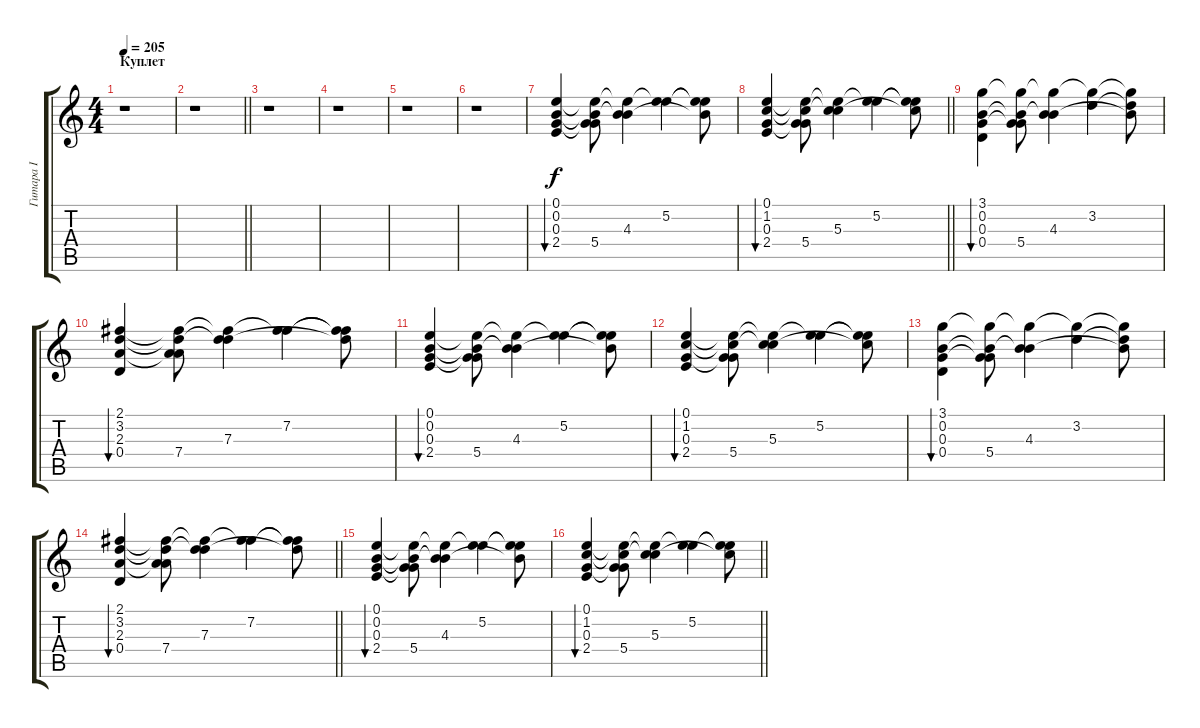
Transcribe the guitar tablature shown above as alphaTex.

\track ("Гитара I" "Гитара I") {instrument electricguitarjazz}
\staff {score tabs}
\tuning (E4 B3 G3 D3 A2 E2) {hide}
\ts (4 4)
\section ("" "Куплет")
\tempo 205
\clef g2
\ks c
r.1{dy f} |
\barLineRight lightlight
r.1 |
r.1 |
r.1 |
r.1 |
r.1 |
(0.1 0.2 0.3 2.4).4{bu 60} (0.1{t} 0.2{t} 0.3{t} 5.4).8 (0.1{t} 0.2{t} 4.3).4 (0.1{t} 5.2).4 (0.1{t} 5.2{t} 4.3{t}).8 |
\barLineRight lightlight
(0.1 1.2 0.3 2.4).4{bu 60} (0.1{t} 1.2{t} 0.3{t} 5.4).8 (0.1{t} 1.2{t} 5.3).4 (0.1{t} 5.2).4 (0.1{t} 5.2{t} 5.3{t}).8 |
(3.1 0.2 0.3 0.4).4{bu 60} (3.1{t} 0.2{t} 0.3{t} 5.4).8 (3.1{t} 0.2{t} 4.3).4 (3.1{t} 3.2).4 (3.1{t} 3.2{t} 4.3{t}).8 |
(2.1 3.2 2.3 0.4).4{bu 60} (2.1{t} 3.2{t} 2.3{t} 7.4).8 (2.1{t} 3.2{t} 7.3).4 (2.1{t} 7.2).4 (2.1{t} 7.2{t} 7.3{t}).8 |
(0.1 0.2 0.3 2.4).4{bu 60} (0.1{t} 0.2{t} 0.3{t} 5.4).8 (0.1{t} 0.2{t} 4.3).4 (0.1{t} 5.2).4 (0.1{t} 5.2{t} 4.3{t}).8 |
(0.1 1.2 0.3 2.4).4{bu 60} (0.1{t} 1.2{t} 0.3{t} 5.4).8 (0.1{t} 1.2{t} 5.3).4 (0.1{t} 5.2).4 (0.1{t} 5.2{t} 5.3{t}).8 |
(3.1 0.2 0.3 0.4).4{bu 60} (3.1{t} 0.2{t} 0.3{t} 5.4).8 (3.1{t} 0.2{t} 4.3).4 (3.1{t} 3.2).4 (3.1{t} 3.2{t} 4.3{t}).8 |
\barLineRight lightlight
(2.1 3.2 2.3 0.4).4{bu 60} (2.1{t} 3.2{t} 2.3{t} 7.4).8 (2.1{t} 3.2{t} 7.3).4 (2.1{t} 7.2).4 (2.1{t} 7.2{t} 7.3{t}).8 |
(0.1 0.2 0.3 2.4).4{bu 60} (0.1{t} 0.2{t} 0.3{t} 5.4).8 (0.1{t} 0.2{t} 4.3).4 (0.1{t} 5.2).4 (0.1{t} 5.2{t} 4.3{t}).8 |
\barLineRight lightlight
(0.1 1.2 0.3 2.4).4{bu 60} (0.1{t} 1.2{t} 0.3{t} 5.4).8 (0.1{t} 1.2{t} 5.3).4 (0.1{t} 5.2).4 (0.1{t} 5.2{t} 5.3{t}).8
